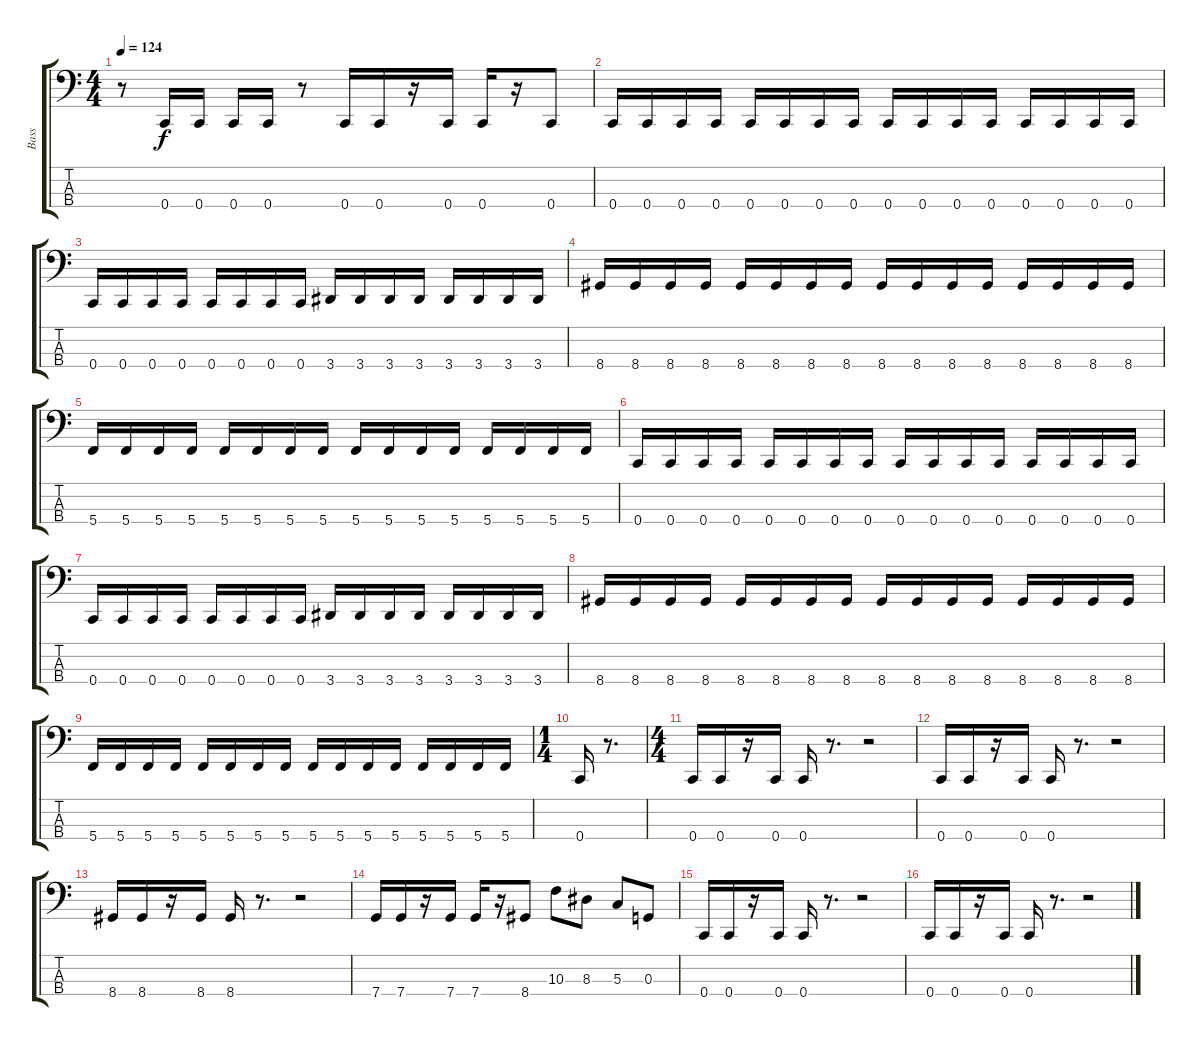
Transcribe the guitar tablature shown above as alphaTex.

\track ("Bass" "Bass") {instrument electricbassfinger}
\staff {score tabs}
\tuning (F2 C2 G1 C1) {hide}
\ts (4 4)
\tempo 124
\clef f4
\ks c
r.8{dy f} 0.4.16 0.4.16 0.4.16 0.4.16 r.8 0.4.16 0.4.16 r.16 0.4.16 0.4.16 r.16 0.4.8 |
0.4.16 0.4.16 0.4.16 0.4.16 0.4.16 0.4.16 0.4.16 0.4.16 0.4.16 0.4.16 0.4.16 0.4.16 0.4.16 0.4.16 0.4.16 0.4.16 |
0.4.16 0.4.16 0.4.16 0.4.16 0.4.16 0.4.16 0.4.16 0.4.16 3.4.16 3.4.16 3.4.16 3.4.16 3.4.16 3.4.16 3.4.16 3.4.16 |
8.4.16 8.4.16 8.4.16 8.4.16 8.4.16 8.4.16 8.4.16 8.4.16 8.4.16 8.4.16 8.4.16 8.4.16 8.4.16 8.4.16 8.4.16 8.4.16 |
5.4.16 5.4.16 5.4.16 5.4.16 5.4.16 5.4.16 5.4.16 5.4.16 5.4.16 5.4.16 5.4.16 5.4.16 5.4.16 5.4.16 5.4.16 5.4.16 |
0.4.16 0.4.16 0.4.16 0.4.16 0.4.16 0.4.16 0.4.16 0.4.16 0.4.16 0.4.16 0.4.16 0.4.16 0.4.16 0.4.16 0.4.16 0.4.16 |
0.4.16 0.4.16 0.4.16 0.4.16 0.4.16 0.4.16 0.4.16 0.4.16 3.4.16 3.4.16 3.4.16 3.4.16 3.4.16 3.4.16 3.4.16 3.4.16 |
8.4.16 8.4.16 8.4.16 8.4.16 8.4.16 8.4.16 8.4.16 8.4.16 8.4.16 8.4.16 8.4.16 8.4.16 8.4.16 8.4.16 8.4.16 8.4.16 |
5.4.16 5.4.16 5.4.16 5.4.16 5.4.16 5.4.16 5.4.16 5.4.16 5.4.16 5.4.16 5.4.16 5.4.16 5.4.16 5.4.16 5.4.16 5.4.16 |
\ts (1 4)
0.4.16 r.8{d} |
\ts (4 4)
0.4.16 0.4.16 r.16 0.4.16 0.4.16 r.8{d} r.2 |
0.4.16 0.4.16 r.16 0.4.16 0.4.16 r.8{d} r.2 |
8.4.16 8.4.16 r.16 8.4.16 8.4.16 r.8{d} r.2 |
7.4.16 7.4.16 r.16 7.4.16 7.4.16 r.16 8.4.8 10.3.8 8.3.8 5.3.8 0.3.8 |
0.4.16 0.4.16 r.16 0.4.16 0.4.16 r.8{d} r.2 |
0.4.16 0.4.16 r.16 0.4.16 0.4.16 r.8{d} r.2
